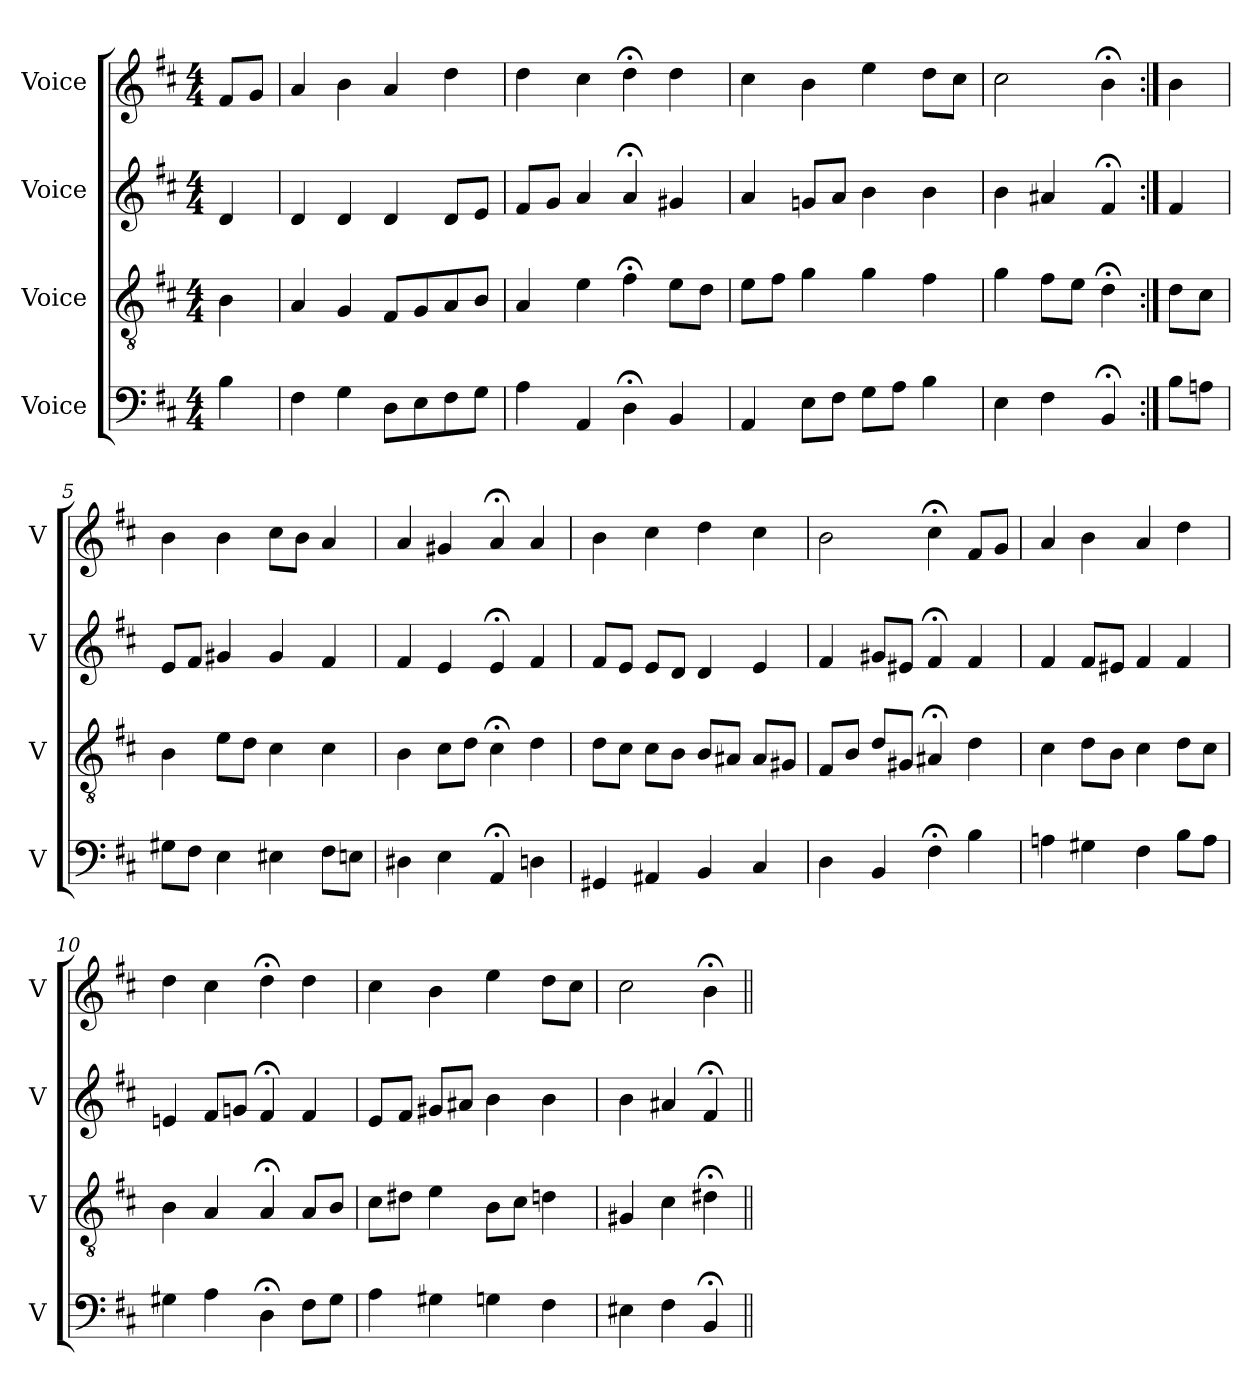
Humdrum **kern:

**kern	**kern	**kern	**kern
*part4	*part3	*part2	*part1
*staff4	*staff3	*staff2	*staff1
*I"Voice	*I"Voice	*I"Voice	*I"Voice
*I'V	*I'V	*I'V	*I'V
*clefF4	*clefGv2	*clefG2	*clefG2
*k[f#c#]	*k[f#c#]	*k[f#c#]	*k[f#c#]
*M4/4	*M4/4	*M4/4	*M4/4
=	=	=	=
4B\	4B\	4d/	8f#/L
.	.	.	8g/J
=1	=1	=1	=1
4F#\	4A/	4d/	4a/
4G\	4G/	4d/	4b\
8D\L	8F#/L	4d/	4a/
8E\	8G/	.	.
8F#\	8A/	8d/L	4dd\
8G\J	8B/J	8e/J	.
=2	=2	=2	=2
4A\	4A/	8f#/L	4dd\
.	.	8g/J	.
4AA/	4e\	4a/	4cc#\
4D;<\	4f#;<\	4a;</	4dd;<\
4BB/	8e\L	4g#X/	4dd\
.	8d\J	.	.
=3	=3	=3	=3
4AA/	8e\L	4a/	4cc#\
.	8f#\J	.	.
8E\L	4g\	8gn/L	4b\
8F#\J	.	8a/J	.
8G\L	4g\	4b\	4ee\
8A\J	.	.	.
4B\	4f#\	4b\	8dd\L
.	.	.	8cc#\J
=4	=4	=4	=4
4E\	4g\	4b\	2cc#\
4F#\	8f#\L	4a#X/	.
.	8e\J	.	.
4BB;</	4d;<\	4f#;</	4b;<\
=4X1:|!	=4X1:|!	=4X1:|!	=4X1:|!
8B\L	8d\L	4f#/	4b\
8An\J	8c#\J	.	.
=5	=5	=5	=5
8G#X\L	4B\	8e/L	4b\
8F#\J	.	8f#/J	.
4E\	8e\L	4g#X/	4b\
.	8d\J	.	.
4E#X\	4c#\	4g#/	8cc#\L
.	.	.	8b\J
8F#\L	4c#\	4f#/	4a/
8En\J	.	.	.
!!LO:LB:g=z
=6	=6	=6	=6
4D#X\	4B\	4f#/	4a/
4E\	8c#\L	4e/	4g#X/
.	8d\J	.	.
4AA;</	4c#;<\	4e;</	4a;</
4Dn\	4d\	4f#/	4a/
=7	=7	=7	=7
4GG#X/	8d\L	8f#/L	4b\
.	8c#\J	8e/J	.
4AA#X/	8c#\L	8e/L	4cc#\
.	8B\J	8d/J	.
4BB/	8B/L	4d/	4dd\
.	8A#X/J	.	.
4C#/	8A#/L	4e/	4cc#\
.	8G#X/J	.	.
=8	=8	=8	=8
4D\	8F#/L	4f#/	2b\
.	8B/J	.	.
4BB/	8d/L	8g#X/L	.
.	8G#X/J	8e#X/J	.
4F#;<\	4A#X;</	4f#;</	4cc#;<\
4B\	4d\	4f#/	8f#/L
.	.	.	8g/J
=9	=9	=9	=9
4An\	4c#\	4f#/	4a/
4G#X\	8d\L	8f#/L	4b\
.	8B\J	8e#X/J	.
4F#\	4c#\	4f#/	4a/
8B\L	8d\L	4f#/	4dd\
8A\J	8c#\J	.	.
=10	=10	=10	=10
4G#X\	4B\	4en/	4dd\
4A\	4A/	8f#/L	4cc#\
.	.	8gn/J	.
4D;<\	4A;</	4f#;</	4dd;<\
8F#\L	8A/L	4f#/	4dd\
8G#\J	8B/J	.	.
!!LO:LB:g=z
=11	=11	=11	=11
4A\	8c#\L	8e/L	4cc#\
.	8d#X\J	8f#/J	.
4G#X\	4e\	8g#X/L	4b\
.	.	8a#X/J	.
4Gn\	8B\L	4b\	4ee\
.	8c#\J	.	.
4F#\	4dn\	4b\	8dd\L
.	.	.	8cc#\J
=12	=12	=12	=12
4E#X\	4G#X/	4b\	2cc#\
4F#\	4c#\	4a#X/	.
4BB;</	4d#X;<\	4f#;</	4b;<\
=||	=||	=||	=||
*-	*-	*-	*-
